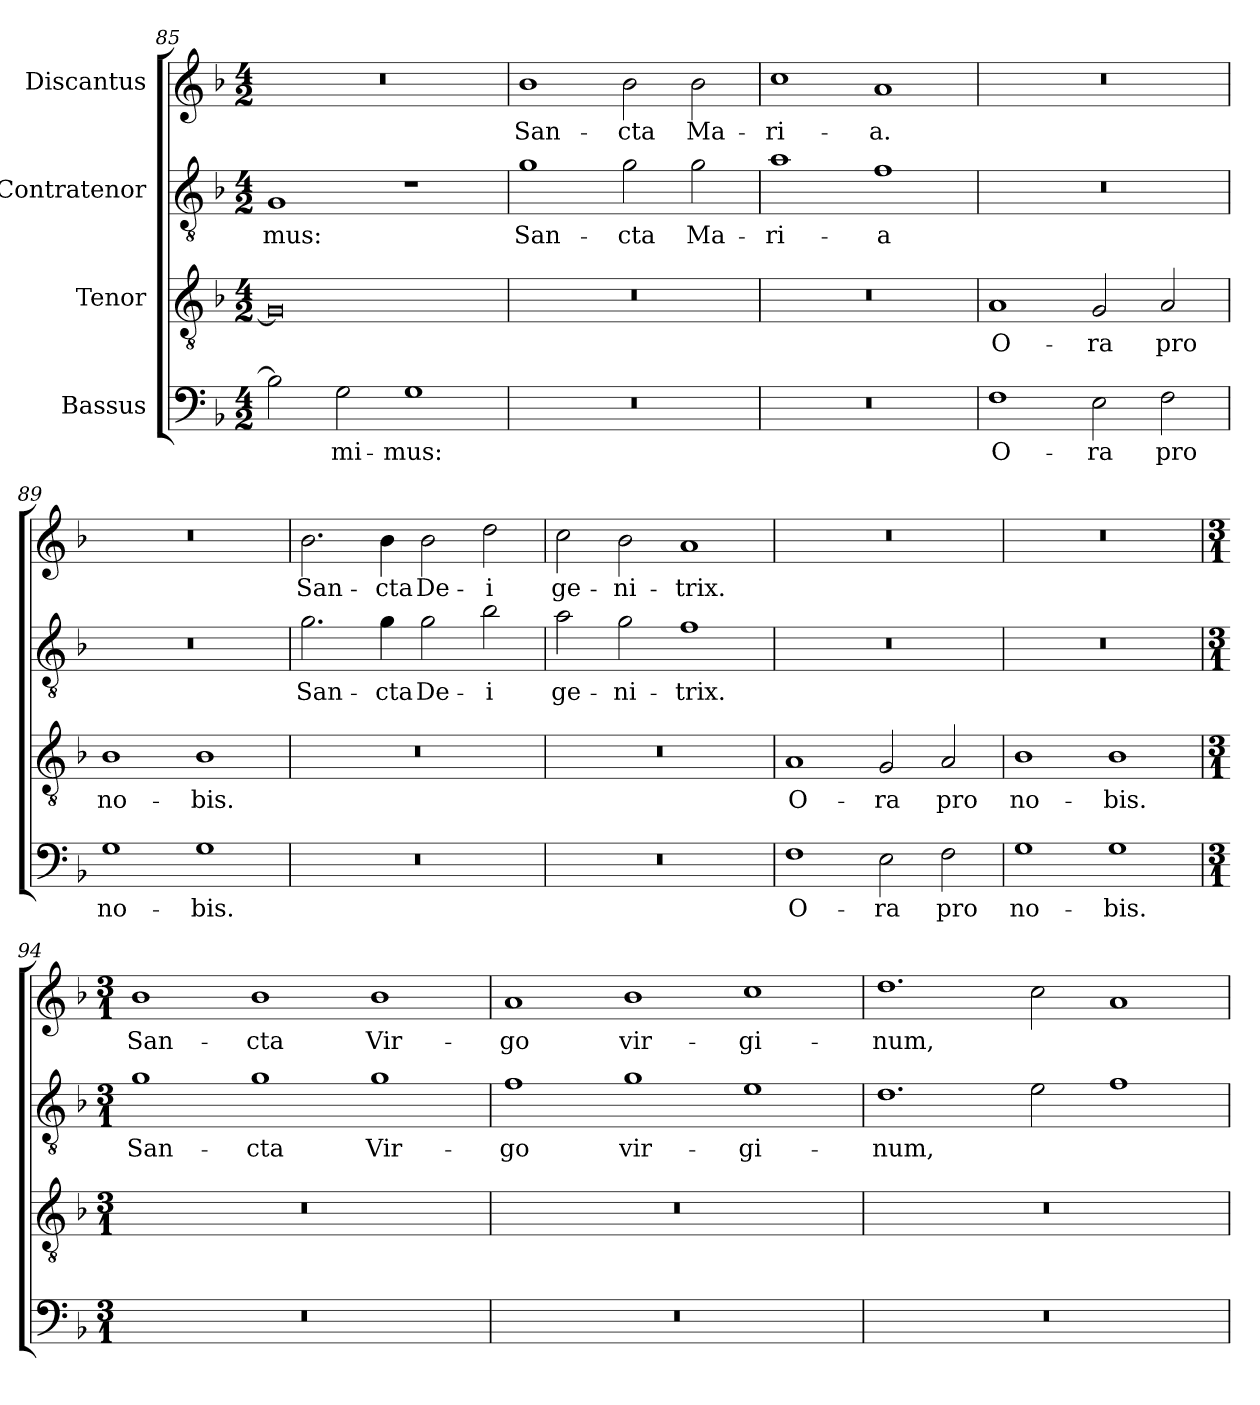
**kern	**text	**kern	**text	**kern	**text	**kern	**text
*part4	*part4	*part3	*part3	*part2	*part2	*part1	*part1
*staff4	*staff4	*staff3	*staff3	*staff2	*staff2	*staff1	*staff1
*I"Bassus	*	*I"Tenor	*	*I"Contratenor	*	*I"Discantus	*
*clefF4	*	*clefGv2	*	*clefGv2	*	*clefG2	*
*k[b-]	*	*k[b-]	*	*k[b-]	*	*k[b-]	*
*M4/2	*	*M4/2	*	*M4/2	*	*M4/2	*
=85	=85	=85	=85	=85	=85	=85	=85
2B-\]	.	0G/]	.	1G/	-mus:	0r	.
2G\	-mi-	.	.	.	.	.	.
1G\	-mus:	.	.	1r	.	.	.
=86	=86	=86	=86	=86	=86	=86	=86
0r	.	0r	.	1g\	San-	1b-\	San-
.	.	.	.	2g\	-cta	2b-\	-cta
.	.	.	.	2g\	Ma-	2b-\	Ma-
=87	=87	=87	=87	=87	=87	=87	=87
0r	.	0r	.	1a\	-ri-	1cc\	-ri-
.	.	.	.	1f\	-a	1a/	-a.
=88	=88	=88	=88	=88	=88	=88	=88
1F\	O-	1A/	O-	0r	.	0r	.
2E\	-ra	2G/	-ra	.	.	.	.
2F\	pro	2A/	pro	.	.	.	.
=89	=89	=89	=89	=89	=89	=89	=89
1G\	no-	1B-\	no-	0r	.	0r	.
1G\	-bis.	1B-\	-bis.	.	.	.	.
=90	=90	=90	=90	=90	=90	=90	=90
0r	.	0r	.	2.g\	San-	2.b-\	San-
.	.	.	.	4g\	-cta	4b-\	-cta
.	.	.	.	2g\	De-	2b-\	De-
.	.	.	.	2b-\	-i	2dd\	-i
=91	=91	=91	=91	=91	=91	=91	=91
0r	.	0r	.	2a\	ge-	2cc\	ge-
.	.	.	.	2g\	-ni-	2b-\	-ni-
.	.	.	.	1f\	-trix.	1a/	-trix.
=92	=92	=92	=92	=92	=92	=92	=92
1F\	O-	1A/	O-	0r	.	0r	.
2E\	-ra	2G/	-ra	.	.	.	.
2F\	pro	2A/	pro	.	.	.	.
=93	=93	=93	=93	=93	=93	=93	=93
1G\	no-	1B-\	no-	0r	.	0r	.
1G\	-bis.	1B-\	-bis.	.	.	.	.
=94	=94	=94	=94	=94	=94	=94	=94
*M3/1	*	*M3/1	*	*M3/1	*	*M3/1	*
0.r	.	0.r	.	1g\	San-	1b-\	San-
.	.	.	.	1g\	-cta	1b-\	-cta
.	.	.	.	1g\	Vir-	1b-\	Vir-
=95	=95	=95	=95	=95	=95	=95	=95
0.r	.	0.r	.	1f\	-go	1a/	-go
.	.	.	.	1g\	vir-	1b-\	vir-
.	.	.	.	1e\	-gi-	1cc\	-gi-
=96	=96	=96	=96	=96	=96	=96	=96
0.r	.	0.r	.	1.d\	-num,	1.dd\	-num,
.	.	.	.	2e\	.	2cc\	.
.	.	.	.	1f\	.	1a/	.
=	=	=	=	=	=	=	=
*-	*-	*-	*-	*-	*-	*-	*-
